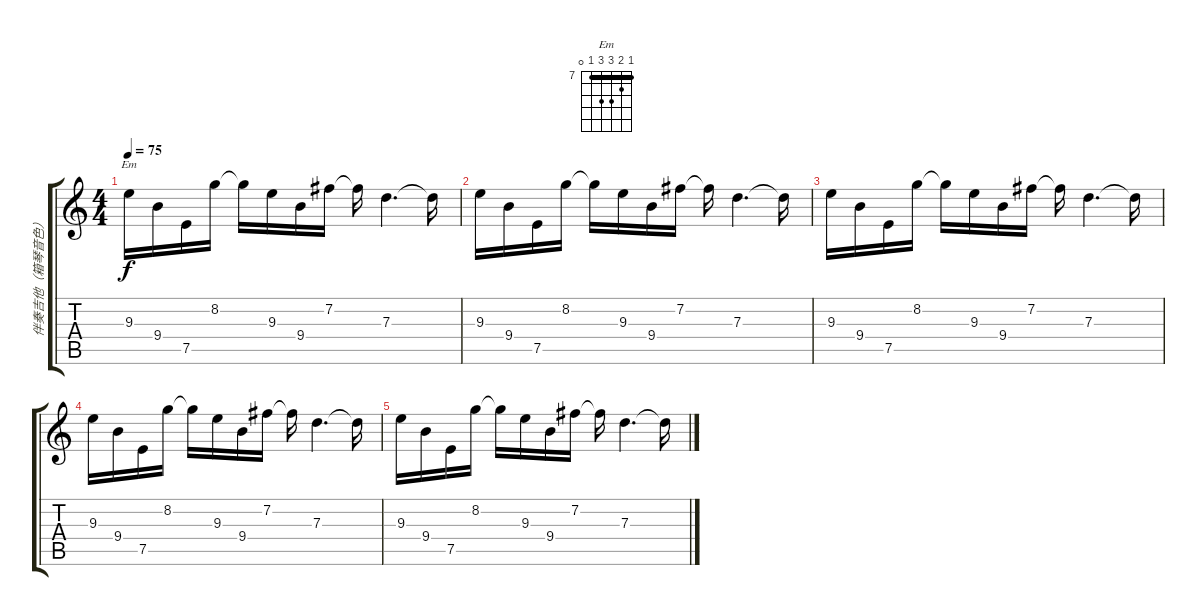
\track ("伴奏吉他（箱琴音色）" "伴奏吉他（箱琴音色）") {instrument acousticguitarsteel}
\staff {score tabs}
\tuning (E4 B3 G3 D3 A2 E2) {hide}
\chord ("Em" 7 8 9 9 7 0) {firstfret 7 barre 7}
\ts (4 4)
\tempo 75
\clef g2
\ks c
9.3.16{ch "Em" dy f} 9.4.16 7.5.16 8.2.16 8.2{t}.16 9.3.16 9.4.16 7.2.16 7.2{t}.16 7.3.4{d} 7.3{t}.16 |
9.3.16 9.4.16 7.5.16 8.2.16 8.2{t}.16 9.3.16 9.4.16 7.2.16 7.2{t}.16 7.3.4{d} 7.3{t}.16 |
9.3.16 9.4.16 7.5.16 8.2.16 8.2{t}.16 9.3.16 9.4.16 7.2.16 7.2{t}.16 7.3.4{d} 7.3{t}.16 |
9.3.16 9.4.16 7.5.16 8.2.16 8.2{t}.16 9.3.16 9.4.16 7.2.16 7.2{t}.16 7.3.4{d} 7.3{t}.16 |
9.3.16 9.4.16 7.5.16 8.2.16 8.2{t}.16 9.3.16 9.4.16 7.2.16 7.2{t}.16 7.3.4{d} 7.3{t}.16
